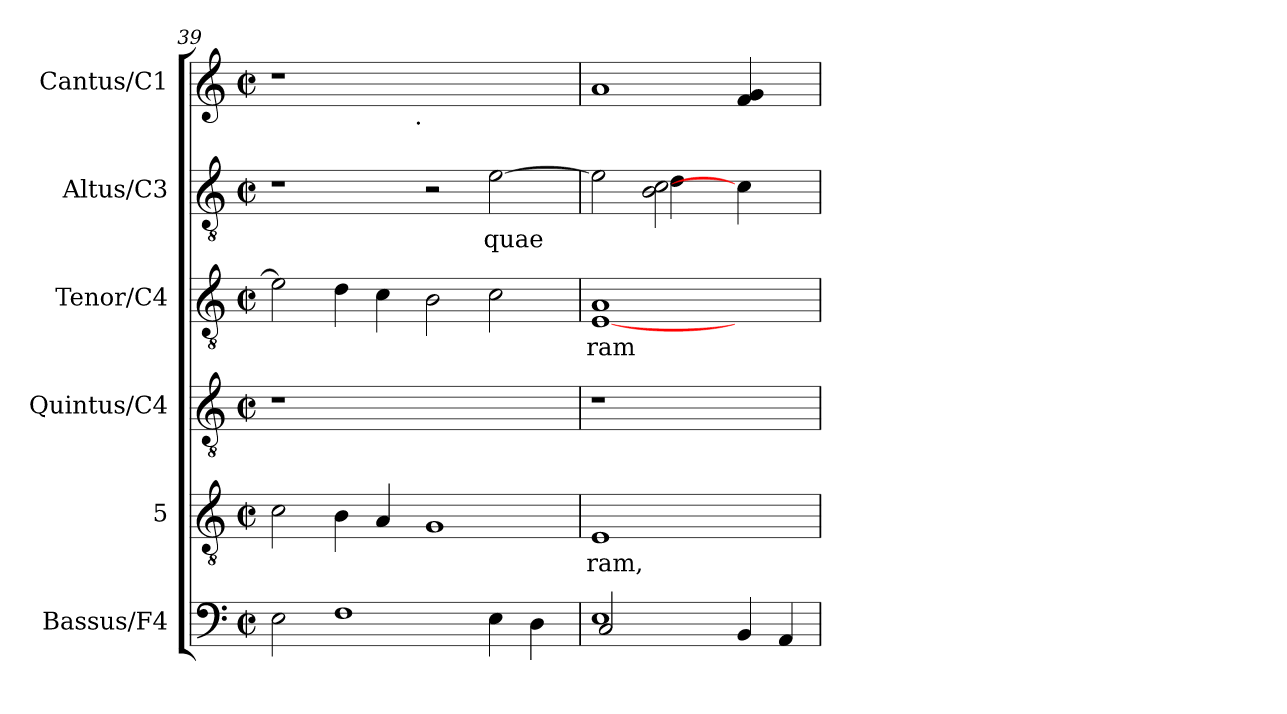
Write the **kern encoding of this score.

**kern	**text	**kern	**text	**kern	**kern	**text	**kern	**text	**kern	**text
*part6	*part6	*part5	*part5	*part4	*part3	*part3	*part2	*part2	*part1	*part1
*staff6	*staff6	*staff5	*staff5	*staff4	*staff3	*staff3	*staff2	*staff2	*staff1	*staff1
*I"Bassus/F4	*	*I"5	*	*I"Quintus/C4	*I"Tenor/C4	*	*I"Altus/C3	*	*I"Cantus/C1	*
*I'B	*	*	*	*	*I'T	*	*I'A	*	*I'C	*
*clefF4	*	*clefGv2	*	*clefGv2	*clefGv2	*	*clefGv2	*	*clefG2	*
*k[]	*	*k[]	*	*k[]	*k[]	*	*k[]	*	*k[]	*
*C:	*	*C:	*	*C:	*C:	*	*C:	*	*C:	*
*M2/2	*	*M2/2	*	*M2/2	*M2/2	*	*M2/2	*	*M2/2	*
*met(c|)	*	*met(c|)	*	*met(c|)	*met(c|)	*	*met(c|)	*	*met(c|)	*
=39	=39	=39	=39	=39	=39	=39	=39	=39	=39	=39
!	!LO:LY:b:cj	!	!LO:LY:b:cj	!	!	!LO:LY:b:cj	!	!	!	!
*	*	*	*	*	*	*	*	*	*^	*
2E\	--	2c\	--	1r	2e\]	--	1r	.	1r	2ryy	.
!	!LO:LY:b:cj	!	!LO:LY:b:cj	!	!	!LO:LY:b:cj	!	!	!	!	!
1F	--	4B\	--	.	4d\	--	.	.	.	4...ryy	.
!	!	!	!LO:LY:b:cj	!	!	!LO:LY:b:cj	!	!	!	!	!
.	.	4A/	--	.	4c\	--	.	.	.	.	.
!	!	!	!	!	!	!	!	!	!	!LO:TX:b:t=.	!
.	.	.	.	.	.	.	.	.	.	1ryy	.
!	!	!	!LO:LY:b:cj	!	!	!LO:LY:b:cj	!	!	!	!	!
.	.	1G	--	1ryy	2B\	--	2r	.	1ryy	.	.
!	!LO:LY:b:cj	!	!	!	!	!LO:LY:b:cj	!	!LO:LY:b:cj	!	!	!
4E\	--	.	.	.	2c\	--	[>2e\	quae-	.	.	.
!	!LO:LY:b:cj	!	!	!	!	!	!	!	!	!	!
4D\	--	.	.	.	.	.	.	.	.	.	.
.	.	.	.	.	.	.	.	.	.	32ryy	.
=40	=40	=40	=40	=40	=40	=40	=40	=40	=40	=40	=40
*^	*	*	*	*	*	*	*	*	*	*	*
!	!	!LO:LY:b:cj	!	!LO:LY:b:cj	!	!	!LO:LY:b:cj	!	!LO:LY:b:cj	!	!	!
*	*	*	*	*	*	*	*	*^	*	*v	*v	*
1E	2C/	--	1E	-ram,	1r	1A [>1E	-ram	2e\]	2ryy	--	1a	.
!	!	!	!	!	!	!	!	!	!	!LO:LY:b:cj	!	!
.	1ryy	.	.	.	.	.	.	2B\ [>2c\	4d\	--	.	.
.	.	.	.	.	.	.	.	.	4ryy	.	.	.
!	!	!LO:LY:b:cj	!	!	!	!	!	!	!	!LO:LY:b:cj	!	!LO:LY:b:cj
4BB/	.	--	2ryy	.	2ryy	2ryy	.	4c\	2ryy	--	4g/ 4f/	-
!	!	!LO:LY:b:cj	!	!	!	!	!	!	!	!	!	!
4AA/	.	--	.	.	.	.	.	4ryy	.	.	4ryy	.
*v	*v	*	*	*	*	*	*	*v	*v	*	*	*
=	=	=	=	=	=	=	=	=	=	=
*-	*-	*-	*-	*-	*-	*-	*-	*-	*-	*-
